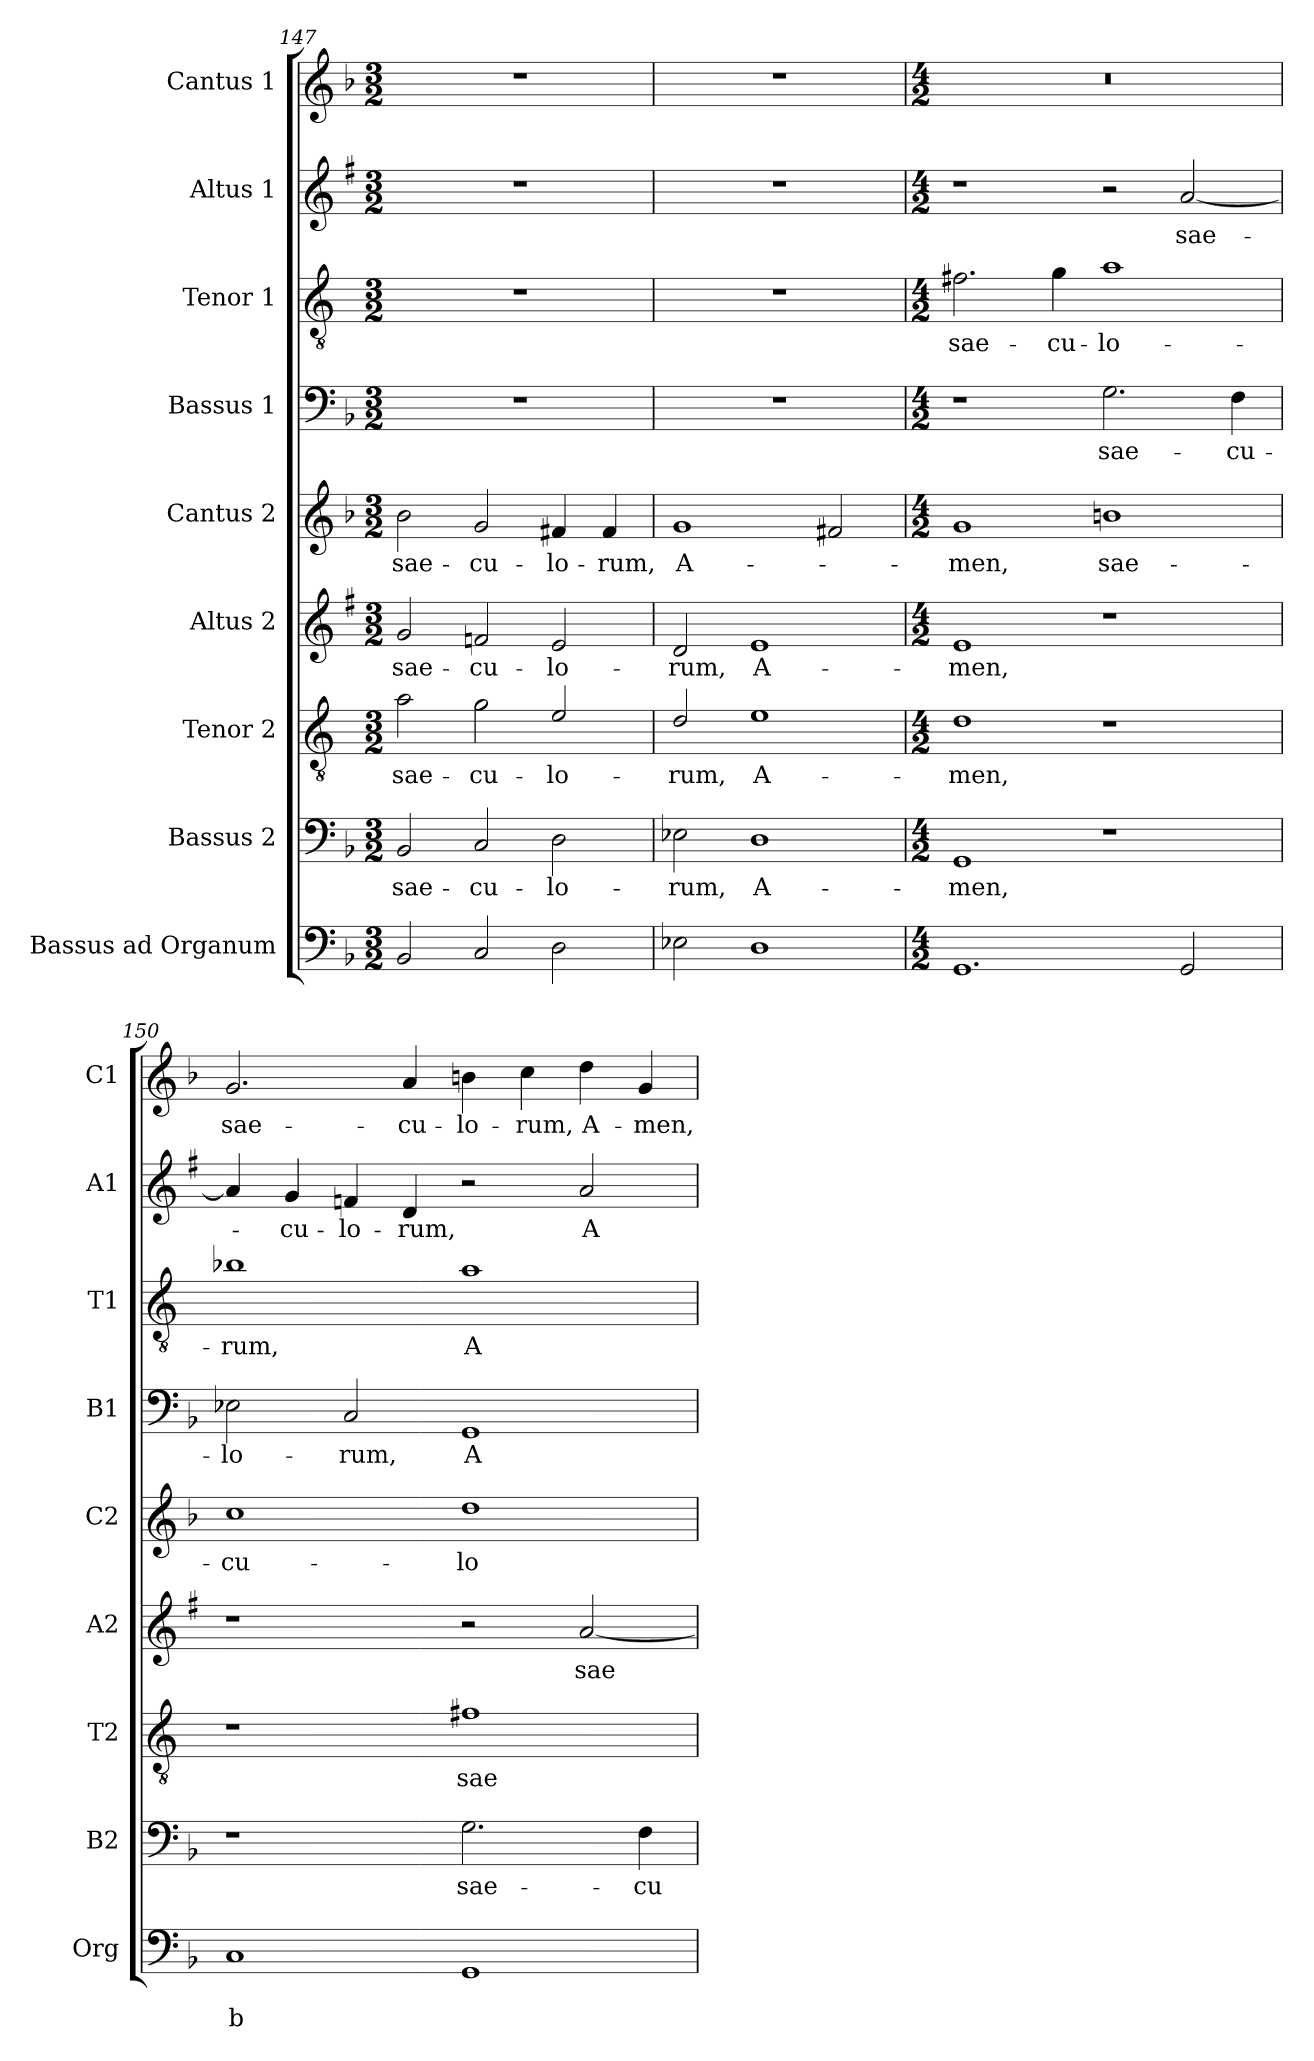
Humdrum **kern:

**kern	**text	**text	**kern	**text	**kern	**text	**kern	**text	**kern	**text	**kern	**text	**kern	**text	**kern	**text	**kern	**text
*part9	*part9	*part9	*part8	*part8	*part7	*part7	*part6	*part6	*part5	*part5	*part4	*part4	*part3	*part3	*part2	*part2	*part1	*part1
*staff9	*staff9	*staff9	*staff8	*staff8	*staff7	*staff7	*staff6	*staff6	*staff5	*staff5	*staff4	*staff4	*staff3	*staff3	*staff2	*staff2	*staff1	*staff1
*I"Bassus ad Organum	*	*	*I"Bassus 2	*	*I"Tenor 2	*	*I"Altus 2	*	*I"Cantus 2	*	*I"Bassus 1	*	*I"Tenor 1	*	*I"Altus 1	*	*I"Cantus 1	*
*I'Org	*	*	*I'B2	*	*I'T2	*	*I'A2	*	*I'C2	*	*I'B1	*	*I'T1	*	*I'A1	*	*I'C1	*
*clefF4	*	*	*clefF4	*	*clefGv2	*	*clefG2	*	*clefG2	*	*clefF4	*	*clefGv2	*	*clefG2	*	*clefG2	*
*	*	*	*	*	*ITrd4c7	*	*ITrd1c2	*	*	*	*	*	*ITrd4c7	*	*ITrd1c2	*	*	*
*k[b-]	*	*	*k[b-]	*	*k[b-]	*	*k[b-]	*	*k[b-]	*	*k[b-]	*	*k[b-]	*	*k[b-]	*	*k[b-]	*
*F:	*	*	*F:	*	*F:	*	*F:	*	*F:	*	*F:	*	*F:	*	*F:	*	*F:	*
*M3/2	*	*	*M3/2	*	*M3/2	*	*M3/2	*	*M3/2	*	*M3/2	*	*M3/2	*	*M3/2	*	*M3/2	*
=147	=147	=147	=147	=147	=147	=147	=147	=147	=147	=147	=147	=147	=147	=147	=147	=147	=147	=147
!	!	!	!	!LO:LY:b	!	!LO:LY:b	!	!LO:LY:b	!	!LO:LY:b	!	!	!	!	!	!	!	!
2BB-/	.	.	2BB-/	sae-	2d\	sae-	2f/	sae-	2b-\	sae-	1.r	.	1.r	.	1.r	.	1.r	.
!	!	!	!	!LO:LY:b	!	!LO:LY:b	!	!LO:LY:b	!	!LO:LY:b	!	!	!	!	!	!	!	!
2C/	.	.	2C/	-cu-	2c\	-cu-	2e-X/	-cu-	2g/	-cu-	.	.	.	.	.	.	.	.
!	!	!	!	!LO:LY:b	!	!LO:LY:b	!	!LO:LY:b	!	!LO:LY:b	!	!	!	!	!	!	!	!
2D\	.	.	2D\	-lo-	2A/	-lo-	2d/	-lo-	4f#X/	-lo-	.	.	.	.	.	.	.	.
!	!	!	!	!	!	!	!	!	!	!LO:LY:b	!	!	!	!	!	!	!	!
.	.	.	.	.	.	.	.	.	4f#/	-rum,	.	.	.	.	.	.	.	.
=148	=148	=148	=148	=148	=148	=148	=148	=148	=148	=148	=148	=148	=148	=148	=148	=148	=148	=148
!	!	!	!	!LO:LY:b	!	!LO:LY:b	!	!LO:LY:b	!	!LO:LY:b	!	!	!	!	!	!	!	!
2E-X\	.	.	2E-X\	-rum,	2G/	-rum,	2c/	-rum,	1g	A-	1.r	.	1.r	.	1.r	.	1.r	.
!	!	!	!	!LO:LY:b	!	!LO:LY:b	!	!LO:LY:b	!	!	!	!	!	!	!	!	!	!
1D	.	.	1D	A-	1A	A-	1d	A-	.	.	.	.	.	.	.	.	.	.
.	.	.	.	.	.	.	.	.	2f#X/	.	.	.	.	.	.	.	.	.
!!LO:PB:g=z
=149	=149	=149	=149	=149	=149	=149	=149	=149	=149	=149	=149	=149	=149	=149	=149	=149	=149	=149
*M4/2	*	*	*M4/2	*	*M4/2	*	*M4/2	*	*M4/2	*	*M4/2	*	*M4/2	*	*M4/2	*	*M4/2	*
!	!	!	!	!LO:LY:b	!	!LO:LY:b	!	!LO:LY:b	!	!LO:LY:b	!	!	!	!LO:LY:b	!	!	!	!
1.GG	.	.	1GG	-men,	1G	-men,	1d	-men,	1g	-men,	1r	.	2.Bn\	sae-	1r	.	0r	.
!	!	!	!	!	!	!	!	!	!	!	!	!	!	!LO:LY:b	!	!	!	!
.	.	.	.	.	.	.	.	.	.	.	.	.	4c\	-cu-	.	.	.	.
!	!	!	!	!	!	!	!	!	!	!LO:LY:b	!	!LO:LY:b	!	!LO:LY:b	!	!	!	!
.	.	.	1r	.	1r	.	1r	.	1bn	sae-	2.G\	sae-	1d	-lo-	2r	.	.	.
!	!	!	!	!	!	!	!	!	!	!	!	!	!	!	!	!LO:LY:b	!	!
2GG/	.	.	.	.	.	.	.	.	.	.	.	.	.	.	[2g/	sae-	.	.
!	!	!	!	!	!	!	!	!	!	!	!	!LO:LY:b	!	!	!	!	!	!
.	.	.	.	.	.	.	.	.	.	.	4F\	-cu-	.	.	.	.	.	.
=150	=150	=150	=150	=150	=150	=150	=150	=150	=150	=150	=150	=150	=150	=150	=150	=150	=150	=150
!	!	!LO:LY:b	!	!	!	!	!	!	!	!LO:LY:b	!	!LO:LY:b	!	!LO:LY:b	!	!	!	!LO:LY:b
1C	.	b	1r	.	1r	.	1r	.	1cc	-cu-	2E-X\	-lo-	1e-X	-rum,	4g/]	.	2.g/	sae-
!	!	!	!	!	!	!	!	!	!	!	!	!	!	!	!	!LO:LY:b	!	!
.	.	.	.	.	.	.	.	.	.	.	.	.	.	.	4f/	-cu-	.	.
!	!	!	!	!	!	!	!	!	!	!	!	!LO:LY:b	!	!	!	!LO:LY:b	!	!
.	.	.	.	.	.	.	.	.	.	.	2C/	-rum,	.	.	4e-X/	-lo-	.	.
!	!	!	!	!	!	!	!	!	!	!	!	!	!	!	!	!LO:LY:b	!	!LO:LY:b
.	.	.	.	.	.	.	.	.	.	.	.	.	.	.	4c/	-rum,	4a/	-cu-
!	!	!	!	!LO:LY:b	!	!LO:LY:b	!	!	!	!LO:LY:b	!	!LO:LY:b	!	!LO:LY:b	!	!	!	!LO:LY:b
1GG	.	.	2.G\	sae-	1Bn	sae-	2r	.	1dd	-lo-	1GG	A-	1d	A-	2r	.	4bn\	-lo-
!	!	!	!	!	!	!	!	!	!	!	!	!	!	!	!	!	!	!LO:LY:b
.	.	.	.	.	.	.	.	.	.	.	.	.	.	.	.	.	4cc\	-rum,
!	!	!	!	!	!	!	!	!LO:LY:b	!	!	!	!	!	!	!	!LO:LY:b	!	!LO:LY:b
.	.	.	.	.	.	.	[2g/	sae-	.	.	.	.	.	.	2g/	A-	4dd\	A-
!	!	!	!	!LO:LY:b	!	!	!	!	!	!	!	!	!	!	!	!	!	!LO:LY:b
.	.	.	4F\	-cu-	.	.	.	.	.	.	.	.	.	.	.	.	4g/	-men,
=	=	=	=	=	=	=	=	=	=	=	=	=	=	=	=	=	=	=
*-	*-	*-	*-	*-	*-	*-	*-	*-	*-	*-	*-	*-	*-	*-	*-	*-	*-	*-
